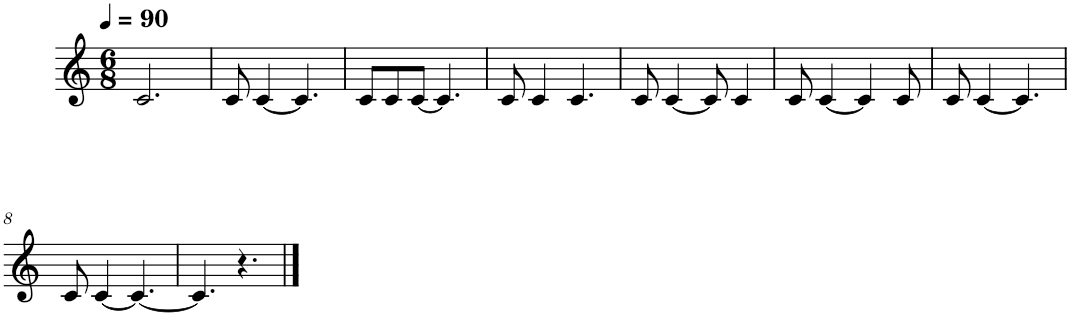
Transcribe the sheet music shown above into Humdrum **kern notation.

**kern
*part1
*staff1
*I"Piano
*I'Pno.
*clefG2
*k[]
*M6/8
*MM90
=1
2.c/
=2
8c/
[4c/
4.c/]
=3
8c/L
8c/
[8c/J
4.c/]
=4
8c/
4c/
4.c/
=5
8c/
[4c/
8c/]
4c/
=6
8c/
[4c/
4c/]
8c/
=7
8c/
[4c/
4.c/]
!!LO:LB:g=z
=8
8c/
[4c/
4.c/_
=9
4.c/]
4.r
==
*-
